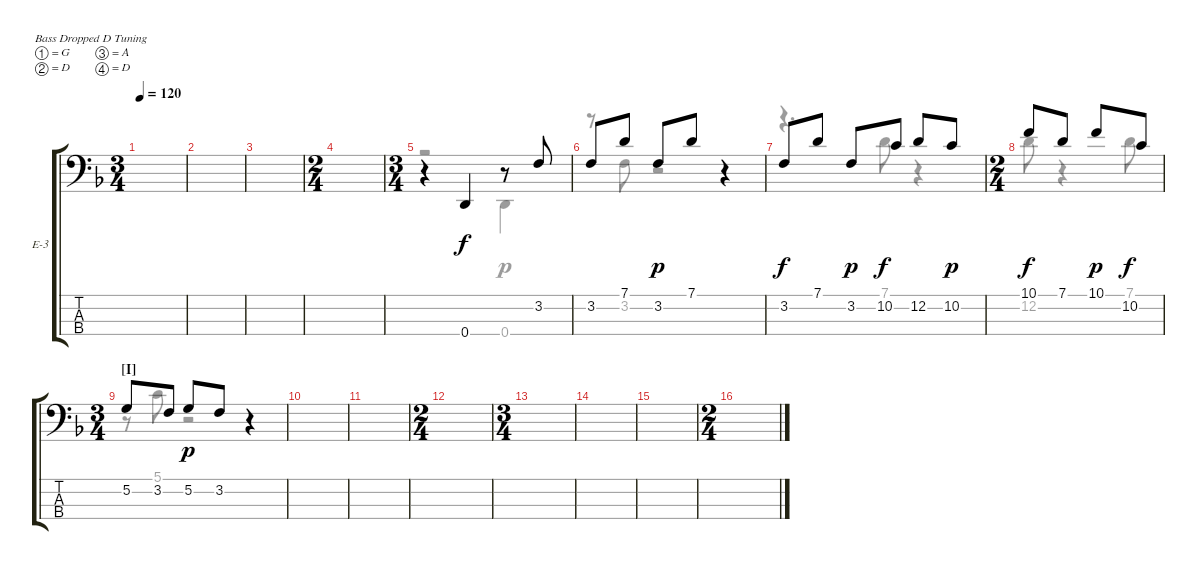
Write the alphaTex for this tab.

\defaultSystemsLayout 4
\bracketExtendMode groupsimilarinstruments
\firstSystemTrackNameOrientation horizontal
\otherSystemsTrackNameOrientation horizontal
\track ("Effect 3" "E-3") {instrument electricbassfinger}
\staff {score tabs}
\tuning (G2 D2 A1 D1)
\voice
\ts (3 4)
\tempo 120
\clef f4
\scale
0.403175
\ks f
|
\scale
0.24498 |
\scale
0.24498 |
\ts (2 4)
\scale
0.51004 |
\ts (3 4)
\scale
0.51004 r.4 0.4.4 r.8 3.2.8 |
\scale
0.24498 3.2.8 7.1.8 3.2.8{dy p} 7.1.8 r.4 |
\scale
0.24498 3.2.8{dy f} 7.1.8 3.2.8{dy p} 10.2.8{dy f} 12.2.8 10.2.8{dy p} |
\ts (2 4)
10.1.8{dy f} 7.1.8 10.1.8{dy p} 10.2.8{dy f} |
\ts (3 4)
\section ("I" "")
5.2.8 3.2.8 5.2.8{dy p} 3.2.8 r.4 |
|
|
\ts (2 4)
|
\ts (3 4)
|
|
|
\ts (2 4)
\voice
\clef f4
\ottava regular
\simile none
\scale
0.403175
\ks f
|
\scale
0.24498 |
\scale
0.24498 |
\scale
0.51004 |
\scale
0.51004 r.2 0.4.4 |
\scale
0.24498 r.8 3.2.8 r.2 |
\scale
0.24498 r.4{d} 7.1.8 r.4 |
12.2.8 r.4 7.1.8 |
r.8 5.1.8 r.2 |
|
|
|
|
|
|
